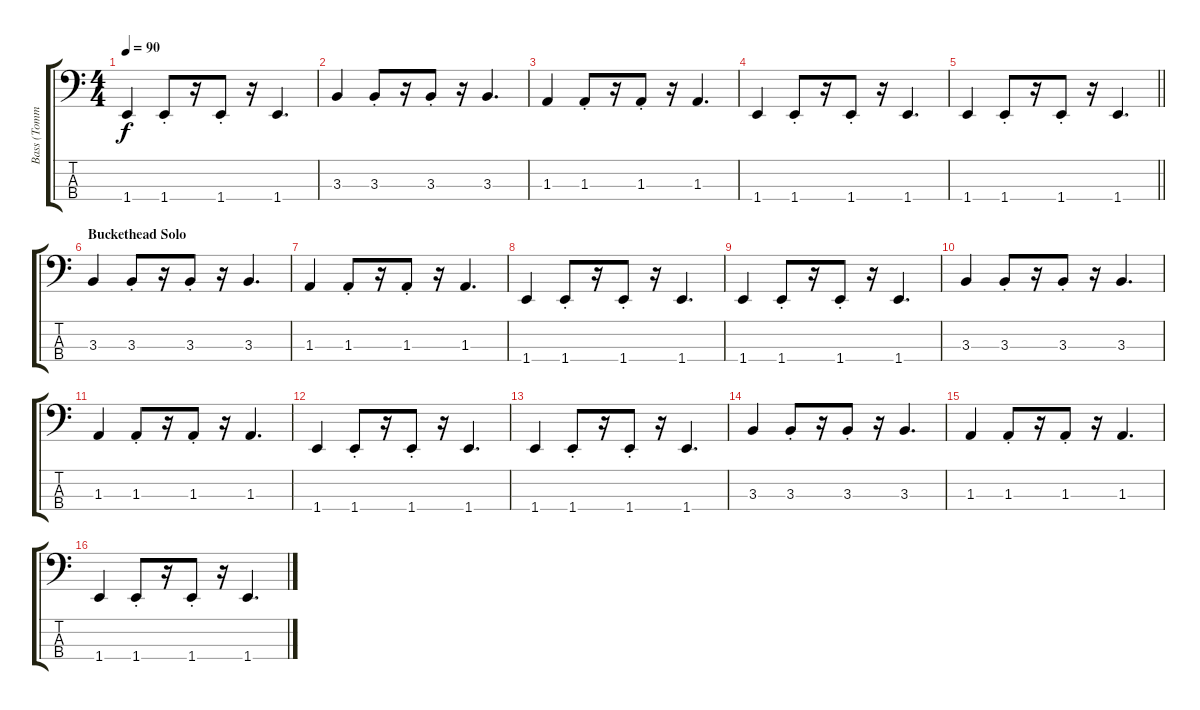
\track ("Bass (Tommy Stinson)" "Bass (Tomm") {instrument electricbassfinger}
\staff {score tabs}
\tuning (Gb2 Db2 Ab1 Eb1) {hide}
\ts (4 4)
\tempo 90
\clef f4
\ks c
1.4.4{dy f} 1.4{st}.8 r.16 1.4{st}.8 r.16 1.4.4{d} |
3.3.4 3.3{st}.8 r.16 3.3{st}.8 r.16 3.3.4{d} |
1.3.4 1.3{st}.8 r.16 1.3{st}.8 r.16 1.3.4{d} |
1.4.4 1.4{st}.8 r.16 1.4{st}.8 r.16 1.4.4{d} |
\barLineRight lightlight
1.4.4 1.4{st}.8 r.16 1.4{st}.8 r.16 1.4.4{d} |
\section ("" "Buckethead Solo")
3.3.4 3.3{st}.8 r.16 3.3{st}.8 r.16 3.3.4{d} |
1.3.4 1.3{st}.8 r.16 1.3{st}.8 r.16 1.3.4{d} |
1.4.4 1.4{st}.8 r.16 1.4{st}.8 r.16 1.4.4{d} |
1.4.4 1.4{st}.8 r.16 1.4{st}.8 r.16 1.4.4{d} |
3.3.4 3.3{st}.8 r.16 3.3{st}.8 r.16 3.3.4{d} |
1.3.4 1.3{st}.8 r.16 1.3{st}.8 r.16 1.3.4{d} |
1.4.4 1.4{st}.8 r.16 1.4{st}.8 r.16 1.4.4{d} |
1.4.4 1.4{st}.8 r.16 1.4{st}.8 r.16 1.4.4{d} |
3.3.4 3.3{st}.8 r.16 3.3{st}.8 r.16 3.3.4{d} |
1.3.4 1.3{st}.8 r.16 1.3{st}.8 r.16 1.3.4{d} |
1.4.4 1.4{st}.8 r.16 1.4{st}.8 r.16 1.4.4{d}
